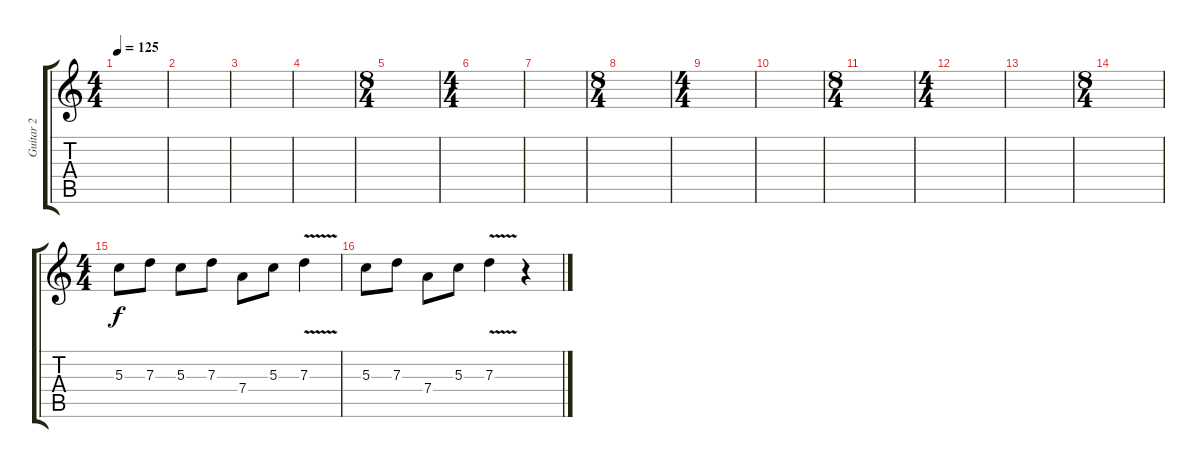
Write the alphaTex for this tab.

\track ("Guitar 2" "Guitar 2") {instrument distortionguitar}
\staff {score tabs}
\tuning (E4 B3 G3 D3 A2 E2) {hide}
\ts (4 4)
\tempo 125
\clef g2
\ks c
|
|
|
|
\ts (8 4)
|
\ts (4 4)
|
|
\ts (8 4)
|
\ts (4 4)
|
|
\ts (8 4)
|
\ts (4 4)
|
|
\ts (8 4)
|
\ts (4 4)
5.3.8 7.3.8 5.3.8 7.3.8 7.4.8 5.3.8 7.3{v}.4 |
5.3.8 7.3.8 7.4.8 5.3.8 7.3{v}.4 r.4
